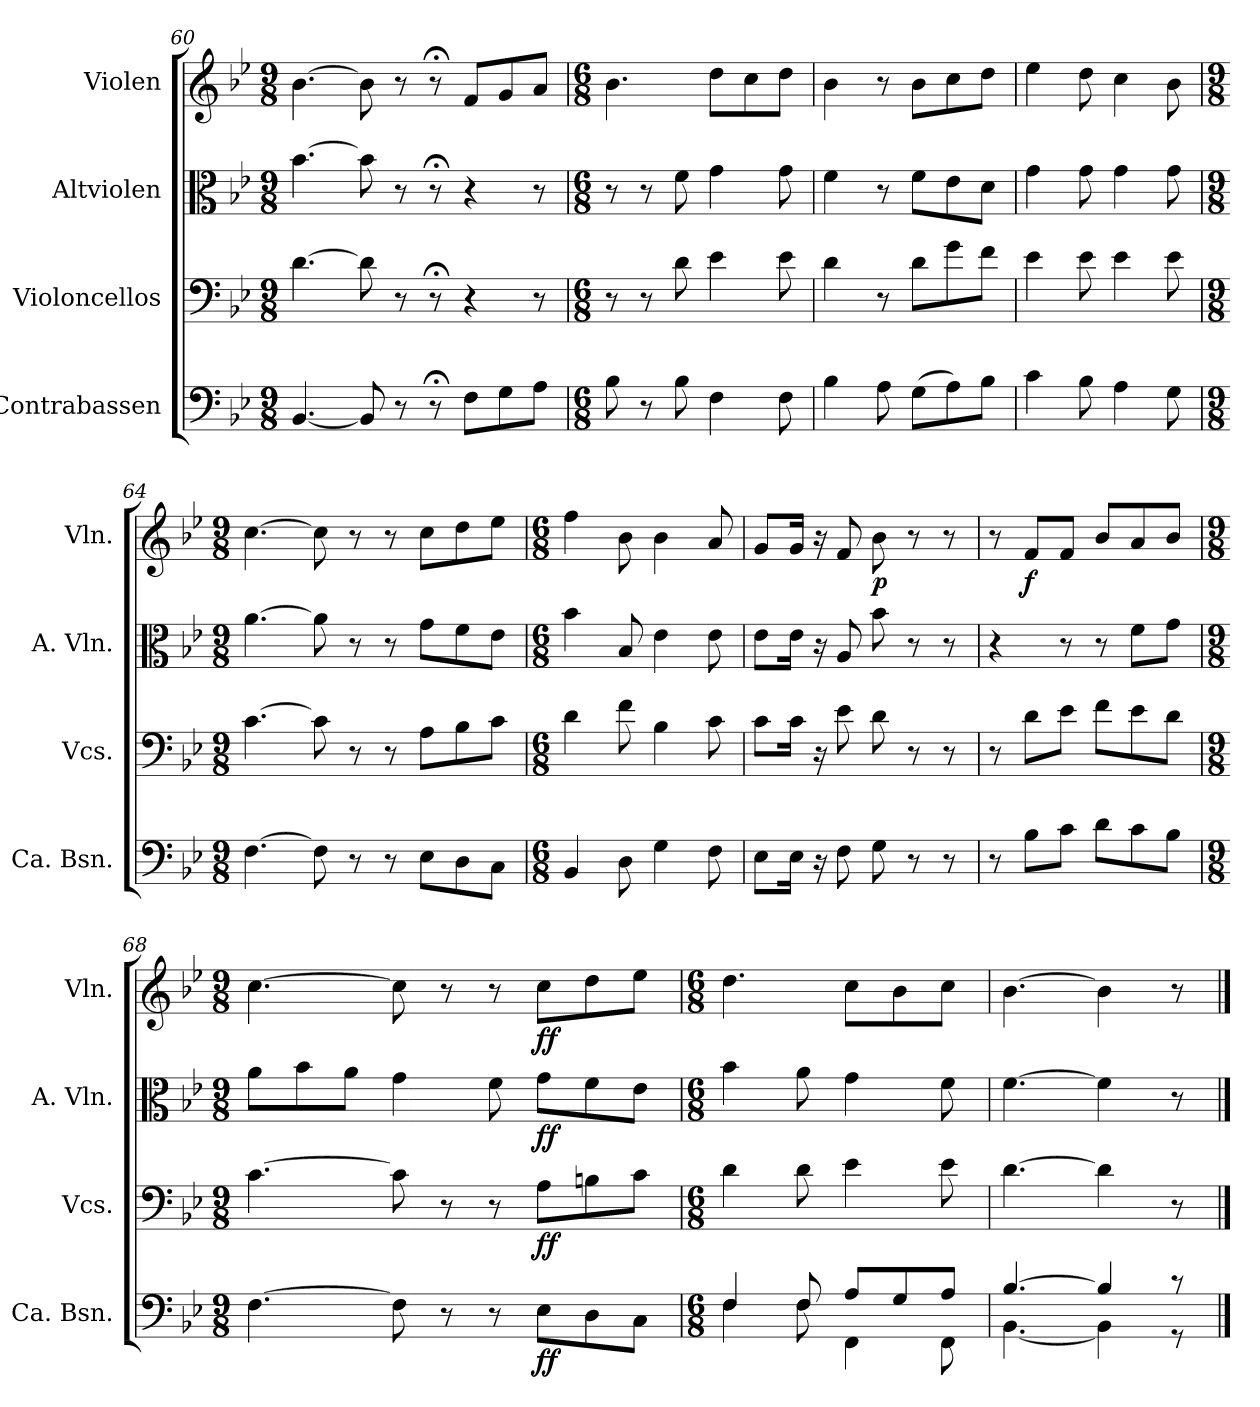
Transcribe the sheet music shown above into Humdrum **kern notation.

**kern	**dynam	**kern	**dynam	**kern	**dynam	**kern	**dynam
*part4	*part4	*part3	*part3	*part2	*part2	*part1	*part1
*staff4	*staff4	*staff3	*staff3	*staff2	*staff2	*staff1	*staff1
*I"Contrabassen	*	*I"Violoncellos	*	*I"Altviolen	*	*I"Violen	*
*I'Ca. Bsn.	*	*I'Vcs.	*	*I'A. Vln.	*	*I'Vln.	*
*clefF4	*	*clefF4	*	*clefC3	*	*clefG2	*
*k[b-e-]	*	*k[b-e-]	*	*k[b-e-]	*	*k[b-e-]	*
*M9/8	*	*M9/8	*	*M9/8	*	*M9/8	*
=60	=60	=60	=60	=60	=60	=60	=60
[4.BB-/	.	[4.d\	.	[4.b-\	.	[4.b-\	.
8BB-/]	.	8d\]	.	8b-\]	.	8b-\]	.
8r	.	8r	.	8r	.	8r	.
*	*	*	*	*	*	*MM15	*
8r;<	.	8r;<	.	8r;<	.	8r;<	.
*	*	*	*	*	*	*MM105	*
8F\L	.	4r	.	4r	.	8f/L	.
8G\	.	.	.	.	.	8g/	.
8A\J	.	8r	.	8r	.	8a/J	.
!!LO:LB:g=z
=61	=61	=61	=61	=61	=61	=61	=61
*M6/8	*	*M6/8	*	*M6/8	*	*M6/8	*
8B-\	.	8r	.	8r	.	4.b-\	.
8r	.	8r	.	8r	.	.	.
8B-\	.	8d\	.	8f\	.	.	.
4F\	.	4e-\	.	4g\	.	8dd\L	.
.	.	.	.	.	.	8cc\	.
8F\	.	8e-\	.	8g\	.	8dd\J	.
=62	=62	=62	=62	=62	=62	=62	=62
4B-\	.	4d\	.	4f\	.	4b-\	.
8A\	.	8r	.	8r	.	8r	.
(8G\L	.	8d\L	.	8f\L	.	8b-\L	.
8A\)	.	8g\	.	8e-\	.	8cc\	.
8B-\J	.	8f\J	.	8d\J	.	8dd\J	.
=63	=63	=63	=63	=63	=63	=63	=63
4c\	.	4e-\	.	4g\	.	4ee-\	.
8B-\	.	8e-\	.	8g\	.	8dd\	.
4A\	.	4e-\	.	4g\	.	4cc\	.
8G\	.	8e-\	.	8g\	.	8b-\	.
=64	=64	=64	=64	=64	=64	=64	=64
*M9/8	*	*M9/8	*	*M9/8	*	*M9/8	*
[4.F\	.	[4.c\	.	[4.a\	.	[4.cc\	.
8F\]	.	8c\]	.	8a\]	.	8cc\]	.
8r	.	8r	.	8r	.	8r	.
*	*	*	*	*	*	*MM15	*
8r	.	8r	.	8r	.	8r	.
*	*	*	*	*	*	*MM108	*
8E-\L	.	8A\L	.	8g\L	.	8cc\L	.
8D\	.	8B-\	.	8f\	.	8dd\	.
8C\J	.	8c\J	.	8e-\J	.	8ee-\J	.
=65	=65	=65	=65	=65	=65	=65	=65
*M6/8	*	*M6/8	*	*M6/8	*	*M6/8	*
4BB-/	.	4d\	.	4b-\	.	4ff\	.
8D\	.	8f\	.	8B-/	.	8b-\	.
4G\	.	4B-\	.	4e-\	.	4b-\	.
8F\	.	8c\	.	8e-\	.	8a/	.
!!LO:LB:g=z
=66	=66	=66	=66	=66	=66	=66	=66
8E-\L	.	8c\L	.	8e-\L	.	8g/L	.
16E-\Jk	.	16c\Jk	.	16e-\Jk	.	16g/Jk	.
16r	.	16r	.	16r	.	16r	.
8F\	.	8e-\	.	8A/	.	8f/	.
!	!	!	!	!	!	!	!LO:DY:b
8G\	.	8d\	.	8b-\	.	8b-\	p
8r	.	8r	.	8r	.	8r	.
8r	.	8r	.	8r	.	8r	.
=67	=67	=67	=67	=67	=67	=67	=67
8r	.	8r	.	4r	.	8r	.
!	!	!	!	!	!	!	!LO:DY:b
8B-\L	.	8d\L	.	.	.	8f/L	f
8c\J	.	8e-\J	.	8r	.	8f/J	.
8d\L	.	8f\L	.	8r	.	8b-/L	.
8c\	.	8e-\	.	8f\L	.	8a/	.
8B-\J	.	8d\J	.	8g\J	.	8b-/J	.
=68	=68	=68	=68	=68	=68	=68	=68
*M9/8	*	*M9/8	*	*M9/8	*	*M9/8	*
[4.F\	.	[4.c\	.	8a\L	.	[4.cc\	.
.	.	.	.	8b-\	.	.	.
.	.	.	.	8a\J	.	.	.
8F\]	.	8c\]	.	4g\	.	8cc\]	.
8r	.	8r	.	.	.	8r	.
8r	.	8r	.	8f\	.	8r	.
!	!LO:DY:b	!	!LO:DY:b	!	!LO:DY:b	!	!LO:DY:b
8E-\L	ff	8A\L	ff	8g\L	ff	8cc\L	ff
8D\	.	8Bn\	.	8f\	.	8dd\	.
8C\J	.	8c\J	.	8e-\J	.	8ee-\J	.
=69	=69	=69	=69	=69	=69	=69	=69
*M6/8	*	*M6/8	*	*M6/8	*	*M6/8	*
*^	*	*	*	*	*	*	*
4F/	4F\	.	4d\	.	4b-\	.	4.dd\	.
8F/	8F\	.	8d\	.	8a\	.	.	.
*	*	*	*	*	*	*	*MM90	*
8A/L	4FF\	.	4e-\	.	4g\	.	8cc\L	.
8G/	.	.	.	.	.	.	8b-\	.
8A/J	8FF\	.	8e-\	.	8f\	.	8cc\J	.
=70	=70	=70	=70	=70	=70	=70	=70	=70
[4.B-/	[4.BB-\	.	[4.d\	.	[4.f\	.	[4.b-\	.
4B-/]	4BB-\]	.	4d\]	.	4f\]	.	4b-\]	.
8r	8r	.	8r	.	8r	.	8r	.
*v	*v	*	*	*	*	*	*	*
==	==	==	==	==	==	==	==
*-	*-	*-	*-	*-	*-	*-	*-
